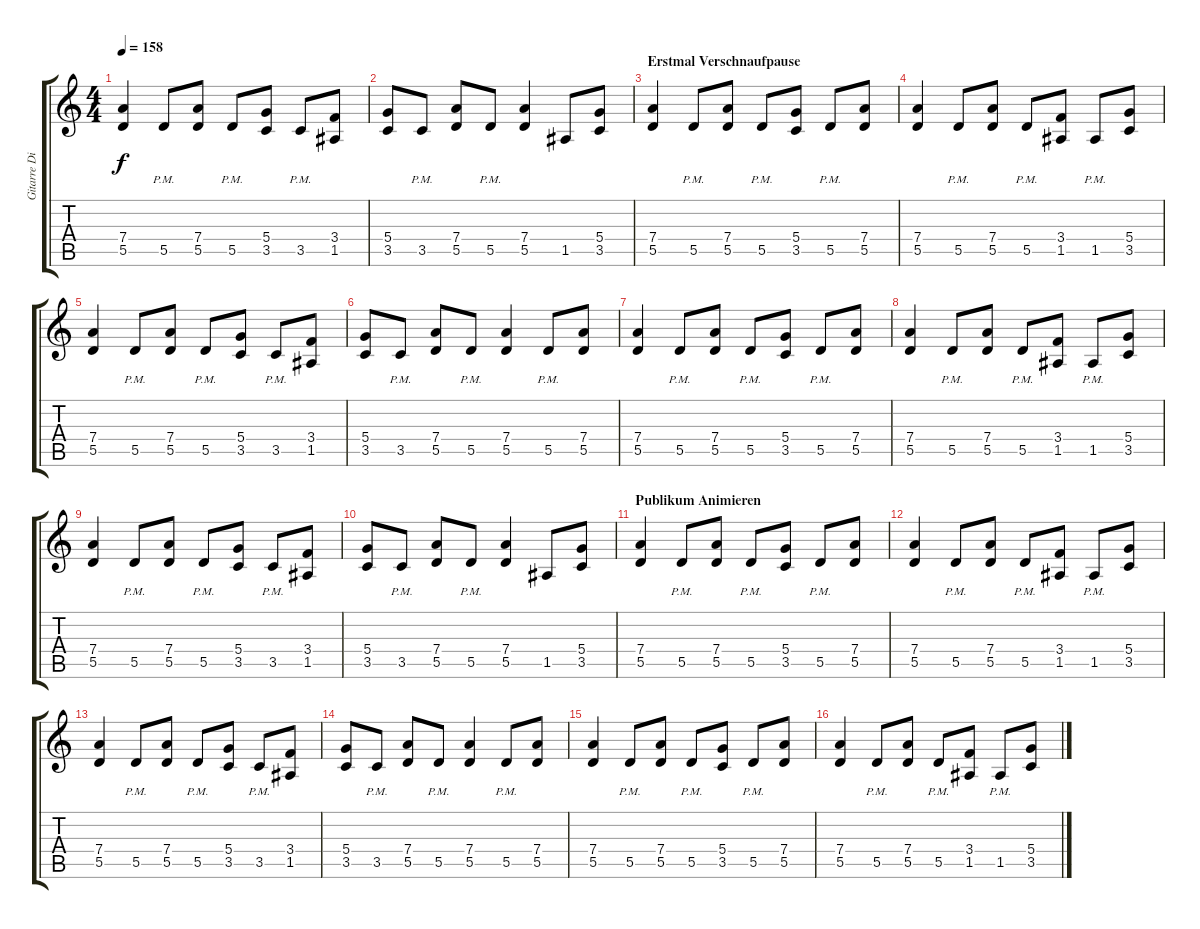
\track ("Gitarre Distortion" "Gitarre Di") {instrument distortionguitar}
\staff {score tabs}
\tuning (E4 B3 G3 D3 A2 D2) {hide}
\ts (4 4)
\tempo 158
\clef g2
\ks c
(7.4 5.5).4{dy f} 5.5{pm}.8 (7.4 5.5).8 5.5{pm}.8 (5.4 3.5).8 3.5{pm}.8 (3.4 1.5).8 |
(5.4 3.5).8 3.5{pm}.8 (7.4 5.5).8 5.5{pm}.8 (7.4 5.5).4 1.5.8 (5.4 3.5).8 |
\section ("" "Erstmal Verschnaufpause")
(7.4 5.5).4 5.5{pm}.8 (7.4 5.5).8 5.5{pm}.8 (5.4 3.5).8 5.5{pm}.8 (7.4 5.5).8 |
(7.4 5.5).4 5.5{pm}.8 (7.4 5.5).8 5.5{pm}.8 (3.4 1.5).8 1.5{pm}.8 (5.4 3.5).8 |
(7.4 5.5).4 5.5{pm}.8 (7.4 5.5).8 5.5{pm}.8 (5.4 3.5).8 3.5{pm}.8 (3.4 1.5).8 |
(5.4 3.5).8 3.5{pm}.8 (7.4 5.5).8 5.5{pm}.8 (7.4 5.5).4 5.5{pm}.8 (7.4 5.5).8 |
(7.4 5.5).4 5.5{pm}.8 (7.4 5.5).8 5.5{pm}.8 (5.4 3.5).8 5.5{pm}.8 (7.4 5.5).8 |
(7.4 5.5).4 5.5{pm}.8 (7.4 5.5).8 5.5{pm}.8 (3.4 1.5).8 1.5{pm}.8 (5.4 3.5).8 |
(7.4 5.5).4 5.5{pm}.8 (7.4 5.5).8 5.5{pm}.8 (5.4 3.5).8 3.5{pm}.8 (3.4 1.5).8 |
(5.4 3.5).8 3.5{pm}.8 (7.4 5.5).8 5.5{pm}.8 (7.4 5.5).4 1.5.8 (5.4 3.5).8 |
\section ("" "Publikum Animieren")
(7.4 5.5).4 5.5{pm}.8 (7.4 5.5).8 5.5{pm}.8 (5.4 3.5).8 5.5{pm}.8 (7.4 5.5).8 |
(7.4 5.5).4 5.5{pm}.8 (7.4 5.5).8 5.5{pm}.8 (3.4 1.5).8 1.5{pm}.8 (5.4 3.5).8 |
(7.4 5.5).4 5.5{pm}.8 (7.4 5.5).8 5.5{pm}.8 (5.4 3.5).8 3.5{pm}.8 (3.4 1.5).8 |
(5.4 3.5).8 3.5{pm}.8 (7.4 5.5).8 5.5{pm}.8 (7.4 5.5).4 5.5{pm}.8 (7.4 5.5).8 |
(7.4 5.5).4 5.5{pm}.8 (7.4 5.5).8 5.5{pm}.8 (5.4 3.5).8 5.5{pm}.8 (7.4 5.5).8 |
(7.4 5.5).4 5.5{pm}.8 (7.4 5.5).8 5.5{pm}.8 (3.4 1.5).8 1.5{pm}.8 (5.4 3.5).8
